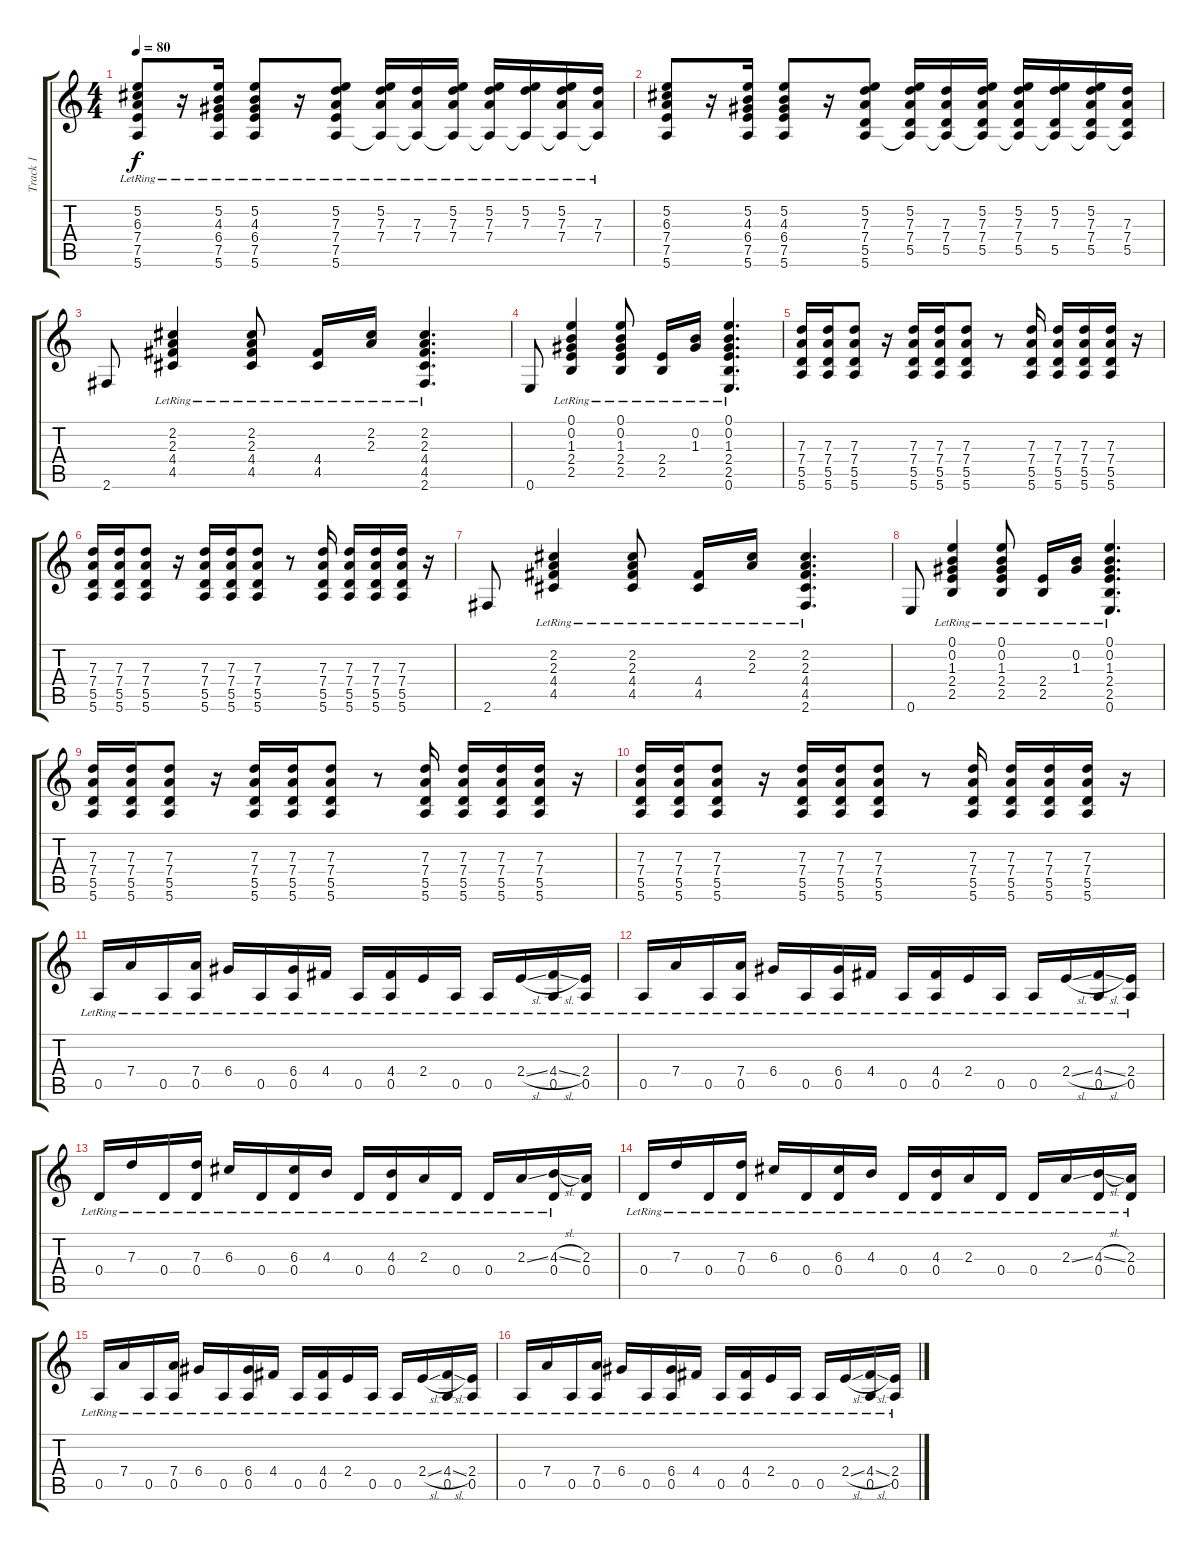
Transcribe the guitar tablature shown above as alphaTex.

\track ("Track 1" "Track 1") {instrument acousticguitarsteel}
\staff {score tabs}
\tuning (E4 B3 G3 D3 A2 E2) {hide}
\ts (4 4)
\tempo 80
\clef g2
\ks c
(5.2{lr} 6.3{lr} 7.4{lr} 7.5{lr} 5.6{lr}).8{dy f} r.16 (5.2{lr} 4.3{lr} 6.4{lr} 7.5{lr} 5.6{lr}).16 (5.2{lr} 4.3{lr} 6.4{lr} 7.5{lr} 5.6{lr}).8 r.16 (5.2{lr} 7.3{lr} 7.4{lr} 7.5{lr} 5.6{lr}).8 (5.2{lr} 7.3{lr} 7.4 5.6{t}).16 (7.3{lr} 7.4{lr} 5.6{t}).16 (5.2{lr} 7.3{lr} 7.4{lr} 5.6{t}).16 (5.2{lr} 7.3{lr} 7.4{lr} 5.6{t}).16 (5.2 7.3{lr} 5.6{t}).16 (5.2{lr} 7.3{lr} 7.4{lr} 5.6{t}).16 (7.3{lr} 7.4 5.6{t}).16 |
(5.2 6.3 7.4 7.5 5.6).8 r.16 (5.2 4.3 6.4 7.5 5.6).16 (5.2 4.3 6.4 7.5 5.6).8 r.16 (5.2 7.3 7.4 5.5 5.6).8 (5.2 7.3 7.4 5.5 5.6{t}).16 (7.3 7.4 5.5 5.6{t}).16 (5.2 7.3 7.4 5.5 5.6{t}).16 (5.2 7.3 7.4 5.5 5.6{t}).16 (5.2 7.3 5.5 5.6{t}).16 (5.2 7.3 7.4 5.5 5.6{t}).16 (7.3 7.4 5.5 5.6{t}).16 |
2.6.8 (2.2{lr} 2.3{lr} 4.4{lr} 4.5{lr}).4 (2.2{lr} 2.3{lr} 4.4{lr} 4.5{lr}).8 (4.4{lr} 4.5{lr}).16 (2.2{lr} 2.3{lr}).16 (2.2{lr} 2.3{lr} 4.4{lr} 4.5 2.6).4{d} |
0.6.8 (0.1 0.2{lr} 1.3{lr} 2.4{lr} 2.5{lr}).4 (0.1 0.2{lr} 1.3{lr} 2.4{lr} 2.5{lr}).8 (2.4{lr} 2.5{lr}).16 (0.2{lr} 1.3{lr}).16 (0.1 0.2{lr} 1.3{lr} 2.4{lr} 2.5 0.6).4{d} |
(7.3 7.4 5.5 5.6).16 (7.3 7.4 5.5 5.6).16 (7.3 7.4 5.5 5.6).8 r.16 (7.3 7.4 5.5 5.6).16 (7.3 7.4 5.5 5.6).16 (7.3 7.4 5.5 5.6).8 r.8 (7.3 7.4 5.5 5.6).16 (7.3 7.4 5.5 5.6).16 (7.3 7.4 5.5 5.6).16 (7.3 7.4 5.5 5.6).16 r.16 |
(7.3 7.4 5.5 5.6).16 (7.3 7.4 5.5 5.6).16 (7.3 7.4 5.5 5.6).8 r.16 (7.3 7.4 5.5 5.6).16 (7.3 7.4 5.5 5.6).16 (7.3 7.4 5.5 5.6).8 r.8 (7.3 7.4 5.5 5.6).16 (7.3 7.4 5.5 5.6).16 (7.3 7.4 5.5 5.6).16 (7.3 7.4 5.5 5.6).16 r.16 |
2.6.8 (2.2{lr} 2.3{lr} 4.4{lr} 4.5{lr}).4 (2.2{lr} 2.3{lr} 4.4{lr} 4.5{lr}).8 (4.4{lr} 4.5{lr}).16 (2.2{lr} 2.3{lr}).16 (2.2{lr} 2.3{lr} 4.4{lr} 4.5 2.6).4{d} |
0.6.8 (0.1 0.2{lr} 1.3{lr} 2.4{lr} 2.5{lr}).4 (0.1 0.2{lr} 1.3{lr} 2.4{lr} 2.5{lr}).8 (2.4{lr} 2.5{lr}).16 (0.2{lr} 1.3{lr}).16 (0.1 0.2{lr} 1.3{lr} 2.4{lr} 2.5 0.6).4{d} |
(7.3 7.4 5.5 5.6).16 (7.3 7.4 5.5 5.6).16 (7.3 7.4 5.5 5.6).8 r.16 (7.3 7.4 5.5 5.6).16 (7.3 7.4 5.5 5.6).16 (7.3 7.4 5.5 5.6).8 r.8 (7.3 7.4 5.5 5.6).16 (7.3 7.4 5.5 5.6).16 (7.3 7.4 5.5 5.6).16 (7.3 7.4 5.5 5.6).16 r.16 |
(7.3 7.4 5.5 5.6).16 (7.3 7.4 5.5 5.6).16 (7.3 7.4 5.5 5.6).8 r.16 (7.3 7.4 5.5 5.6).16 (7.3 7.4 5.5 5.6).16 (7.3 7.4 5.5 5.6).8 r.8 (7.3 7.4 5.5 5.6).16 (7.3 7.4 5.5 5.6).16 (7.3 7.4 5.5 5.6).16 (7.3 7.4 5.5 5.6).16 r.16 |
0.5{lr}.16{volume 13 instrument acousticguitarsteel} 7.4{lr}.16 0.5{lr}.16 (7.4 0.5{lr}).16 6.4{lr}.16 0.5{lr}.16 (6.4 0.5{lr}).16 4.4{lr}.16 0.5{lr}.16 (4.4 0.5{lr}).16 2.4{lr}.16 0.5{lr}.16 0.5{lr}.16 2.4{sl lr}.16 (4.4{sl lr} 0.5).16 (2.4 0.5{lr}).16 |
0.5{lr}.16 7.4{lr}.16 0.5{lr}.16 (7.4 0.5{lr}).16 6.4{lr}.16 0.5{lr}.16 (6.4 0.5{lr}).16 4.4{lr}.16 0.5{lr}.16 (4.4 0.5{lr}).16 2.4{lr}.16 0.5{lr}.16 0.5{lr}.16 2.4{sl lr}.16 (4.4{sl lr} 0.5).16 (2.4 0.5{lr}).16 |
0.4{lr}.16 7.3{lr}.16 0.4{lr}.16 (7.3 0.4{lr}).16 6.3{lr}.16 0.4{lr}.16 (6.3 0.4{lr}).16 4.3{lr}.16 0.4{lr}.16 (4.3 0.4{lr}).16 2.3{lr}.16 0.4{lr}.16 0.4{lr}.16 2.3{ss lr}.16 (4.3{sl lr} 0.4{lr}).16 (2.3 0.4).16 |
0.4{lr}.16 7.3{lr}.16 0.4{lr}.16 (7.3 0.4{lr}).16 6.3{lr}.16 0.4{lr}.16 (6.3 0.4{lr}).16 4.3{lr}.16 0.4{lr}.16 (4.3 0.4{lr}).16 2.3{lr}.16 0.4{lr}.16 0.4{lr}.16 2.3{ss lr}.16 (4.3{sl lr} 0.4{lr}).16 (2.3 0.4{lr}).16 |
0.5{lr}.16{volume 13 instrument acousticguitarsteel} 7.4{lr}.16 0.5{lr}.16 (7.4 0.5{lr}).16 6.4{lr}.16 0.5{lr}.16 (6.4 0.5{lr}).16 4.4{lr}.16 0.5{lr}.16 (4.4 0.5{lr}).16 2.4{lr}.16 0.5{lr}.16 0.5{lr}.16 2.4{sl lr}.16 (4.4{sl lr} 0.5).16 (2.4 0.5{lr}).16 |
0.5{lr}.16 7.4{lr}.16 0.5{lr}.16 (7.4 0.5{lr}).16 6.4{lr}.16 0.5{lr}.16 (6.4 0.5{lr}).16 4.4{lr}.16 0.5{lr}.16 (4.4 0.5{lr}).16 2.4{lr}.16 0.5{lr}.16 0.5{lr}.16 2.4{sl lr}.16 (4.4{sl lr} 0.5).16 (2.4 0.5{lr}).16
